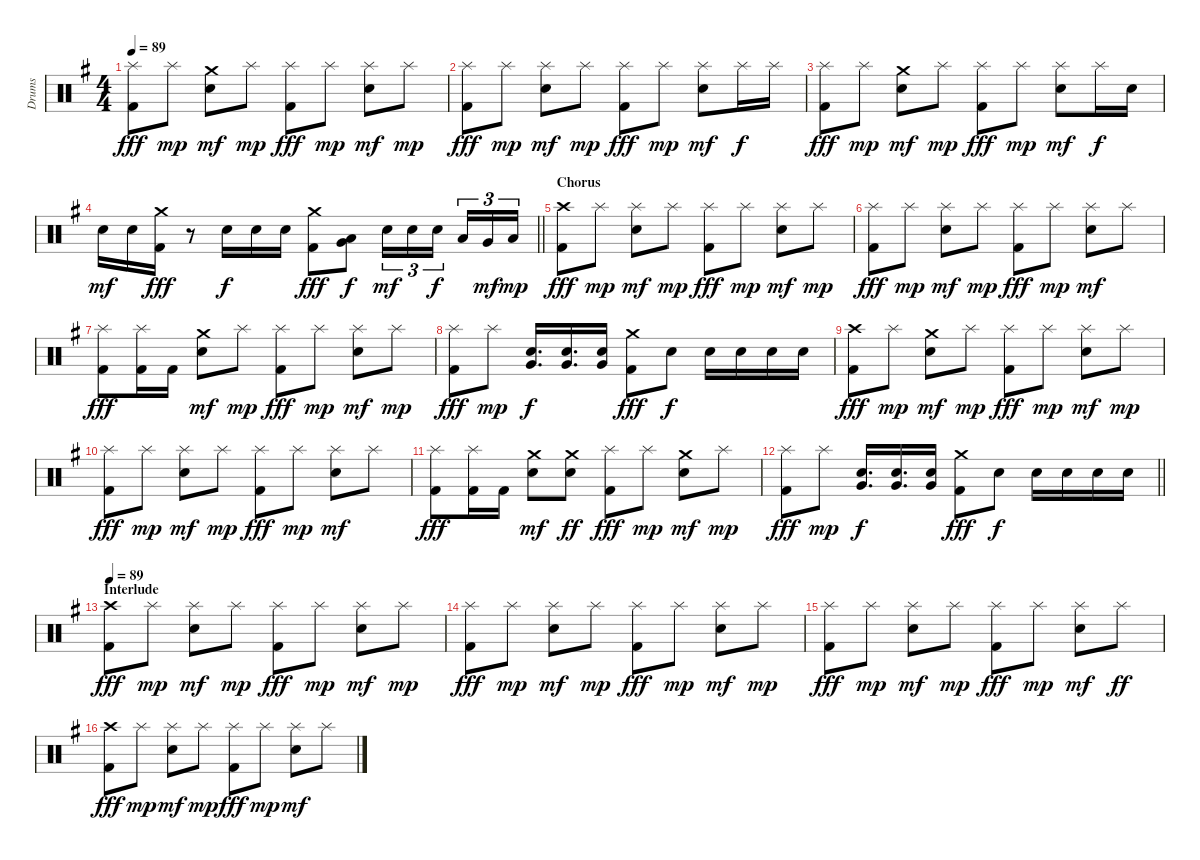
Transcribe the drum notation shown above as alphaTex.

\track ("Drums" "Drums") {instrument percussion}
\staff {score}
\articulation defaults
\ts (4 4)
\tempo 89
\clef neutral
\ks g
("Splash (hit)" "Kick (hit) 2").8{dy fff} "Splash (hit)".8{dy mp} ("Crash medium (hit)" "Electric Snare (hit)").8{dy mf} "Splash (hit)".8{dy mp} ("Splash (hit)" "Kick (hit) 2").8{dy fff} "Splash (hit)".8{dy mp} ("Splash (hit)" "Electric Snare (hit)").8{dy mf} "Splash (hit)".8{dy mp} |
("Splash (hit)" "Kick (hit) 2").8{dy fff} "Splash (hit)".8{dy mp} ("Splash (hit)" "Electric Snare (hit)").8{dy mf} "Splash (hit)".8{dy mp} ("Splash (hit)" "Kick (hit) 2").8{dy fff} "Splash (hit)".8{dy mp} ("Splash (hit)" "Electric Snare (hit)").8{dy mf} "Splash (hit)".16{dy f} "Splash (hit)".16 |
("Splash (hit)" "Kick (hit) 2").8{dy fff} "Splash (hit)".8{dy mp} ("Crash medium (hit)" "Electric Snare (hit)").8{dy mf} "Splash (hit)".8{dy mp} ("Splash (hit)" "Kick (hit) 2").8{dy fff} "Splash (hit)".8{dy mp} ("Splash (hit)" "Electric Snare (hit)").8{dy mf} "Splash (hit)".16{dy f} "Electric Snare (hit)".16 |
\barLineRight lightlight "Electric Snare (hit)".16{dy mf} "Electric Snare (hit)".16
("Crash medium (hit)" "Kick (hit) 2").16{dy fff} r.8 "Electric Snare (hit)".16{dy f} "Electric Snare (hit)".16 "Electric Snare (hit)".16 ("Crash medium (hit)" "Kick (hit) 2").8{dy fff} ("Very Low Tom (hit)" "Low Floor Tom (hit)").8{dy f} "Electric Snare (hit)".16{tu (3 2) dy mf} "Electric Snare (hit)".16{tu (3 2)} "Electric Snare (hit)".16{tu (3 2) dy f beam splitsecondary} "Low Tom (hit)".16{tu (3 2)} "Very Low Tom (hit)".16{tu (3 2) dy mf} "Low Floor Tom (hit)".16{tu (3 2) dy mp} |
\section ("" "Chorus")
("Crash high (hit)" "Kick (hit) 2").8{dy fff} "Splash (hit)".8{dy mp} ("Splash (hit)" "Electric Snare (hit)").8{dy mf} "Splash (hit)".8{dy mp} ("Splash (hit)" "Kick (hit) 2").8{dy fff} "Splash (hit)".8{dy mp} ("Splash (hit)" "Electric Snare (hit)").8{dy mf} "Splash (hit)".8{dy mp} |
("Splash (hit)" "Kick (hit) 2").8{dy fff} "Splash (hit)".8{dy mp} ("Splash (hit)" "Electric Snare (hit)").8{dy mf} "Splash (hit)".8{dy mp} ("Splash (hit)" "Kick (hit) 2").8{dy fff} "Splash (hit)".8{dy mp} ("Splash (hit)" "Electric Snare (hit)").8{dy mf} "Splash (hit)".8 |
("Splash (hit)" "Kick (hit) 2").8{dy fff} ("Splash (hit)" "Kick (hit) 2").16 "Kick (hit) 2".16 ("Crash medium (hit)" "Electric Snare (hit)").8{dy mf} "Splash (hit)".8{dy mp} ("Splash (hit)" "Kick (hit) 2").8{dy fff} "Splash (hit)".8{dy mp} ("Splash (hit)" "Electric Snare (hit)").8{dy mf} "Splash (hit)".8{dy mp} |
("Splash (hit)" "Kick (hit) 2").8{dy fff} "Splash (hit)".8{dy mp} ("Very Low Tom (hit)" "Electric Snare (hit)").16{d dy f} ("Very Low Tom (hit)" "Electric Snare (hit)").16{d} ("Very Low Tom (hit)" "Electric Snare (hit)").16 ("Crash medium (hit)" "Kick (hit) 2").8{dy fff} "Electric Snare (hit)".8{dy f} "Electric Snare (hit)".16 "Electric Snare (hit)".16 "Electric Snare (hit)".16 "Electric Snare (hit)".16 |
("Crash high (hit)" "Kick (hit) 2").8{dy fff} "Splash (hit)".8{dy mp} ("Crash medium (hit)" "Electric Snare (hit)").8{dy mf} "Splash (hit)".8{dy mp} ("Splash (hit)" "Kick (hit) 2").8{dy fff} "Splash (hit)".8{dy mp} ("Splash (hit)" "Electric Snare (hit)").8{dy mf} "Splash (hit)".8{dy mp} |
("Splash (hit)" "Kick (hit) 2").8{dy fff} "Splash (hit)".8{dy mp} ("Splash (hit)" "Electric Snare (hit)").8{dy mf} "Splash (hit)".8{dy mp} ("Splash (hit)" "Kick (hit) 2").8{dy fff} "Splash (hit)".8{dy mp} ("Splash (hit)" "Electric Snare (hit)").8{dy mf} "Splash (hit)".8 |
("Splash (hit)" "Kick (hit) 2").8{dy fff} ("Splash (hit)" "Kick (hit) 2").16 "Kick (hit) 2".16 ("Crash medium (hit)" "Electric Snare (hit)").8{dy mf} ("Crash medium (hit)" "Electric Snare (hit)").8{dy ff} ("Splash (hit)" "Kick (hit) 2").8{dy fff} "Splash (hit)".8{dy mp} ("Crash medium (hit)" "Electric Snare (hit)").8{dy mf} "Splash (hit)".8{dy mp} |
\barLineRight lightlight
("Splash (hit)" "Kick (hit) 2").8{dy fff} "Splash (hit)".8{dy mp} ("Very Low Tom (hit)" "Electric Snare (hit)").16{d dy f} ("Very Low Tom (hit)" "Electric Snare (hit)").16{d} ("Very Low Tom (hit)" "Electric Snare (hit)").16 ("Crash medium (hit)" "Kick (hit) 2").8{dy fff} "Electric Snare (hit)".8{dy f} "Electric Snare (hit)".16 "Electric Snare (hit)".16 "Electric Snare (hit)".16 "Electric Snare (hit)".16 |
\section ("" "Interlude")
\tempo 89
("Crash high (hit)" "Kick (hit) 2").8{dy fff} "Splash (hit)".8{dy mp} ("Splash (hit)" "Electric Snare (hit)").8{dy mf} "Splash (hit)".8{dy mp} ("Splash (hit)" "Kick (hit) 2").8{dy fff} "Splash (hit)".8{dy mp} ("Splash (hit)" "Electric Snare (hit)").8{dy mf} "Splash (hit)".8{dy mp} |
("Splash (hit)" "Kick (hit) 2").8{dy fff} "Splash (hit)".8{dy mp} ("Splash (hit)" "Electric Snare (hit)").8{dy mf} "Splash (hit)".8{dy mp} ("Splash (hit)" "Kick (hit) 2").8{dy fff} "Splash (hit)".8{dy mp} ("Splash (hit)" "Electric Snare (hit)").8{dy mf} "Splash (hit)".8{dy mp} |
("Splash (hit)" "Kick (hit) 2").8{dy fff} "Splash (hit)".8{dy mp} ("Splash (hit)" "Electric Snare (hit)").8{dy mf} "Splash (hit)".8{dy mp} ("Splash (hit)" "Kick (hit) 2").8{dy fff} "Splash (hit)".8{dy mp} ("Splash (hit)" "Electric Snare (hit)").8{dy mf} "Splash (hit)".8{dy ff} |
("Crash high (hit)" "Kick (hit) 2").8{dy fff} "Splash (hit)".8{dy mp} ("Splash (hit)" "Electric Snare (hit)").8{dy mf} "Splash (hit)".8{dy mp} ("Splash (hit)" "Kick (hit) 2").8{dy fff} "Splash (hit)".8{dy mp} ("Splash (hit)" "Electric Snare (hit)").8{dy mf} "Splash (hit)".8
